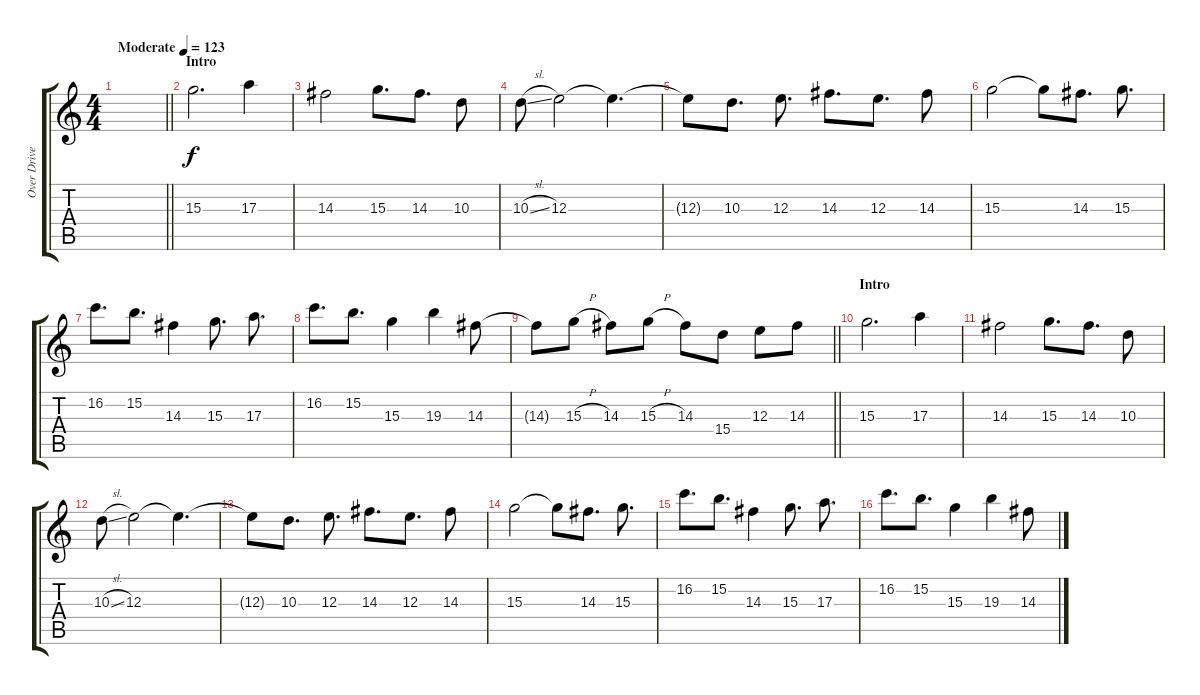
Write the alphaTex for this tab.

\track ("Over Driver 3" "Over Drive") {instrument electricguitarjazz}
\staff {score tabs}
\tuning (Db4 Ab3 E3 B2 Gb2 B1) {hide}
\ts (4 4)
\tempo (123 "Moderate")
\clef g2
\barLineRight lightlight
\ks c
|
\section ("" "Intro")
\ks aminor
15.3.2{d} 17.3.4 |
14.3.2 15.3.8{d} 14.3.8{d} 10.3.8 |
10.3{sl}.8 12.3.2 12.3{t}.4{d} |
12.3{t}.8 10.3.8{d} 12.3.8{d} 14.3.8{d} 12.3.8{d} 14.3.8 |
15.3.2 15.3{t}.8 14.3.8{d} 15.3.8{d} |
16.2.8{d} 15.2.8{d} 14.3.4 15.3.8{d} 17.3.8{d} |
16.2.8{d} 15.2.8{d} 15.3.4 19.3.4 14.3.8 |
\barLineRight lightlight
14.3{t}.8 15.3{h}.8 14.3.8 15.3{h}.8 14.3.8 15.4.8 12.3.8 14.3.8 |
\section ("" "Intro")
15.3.2{d} 17.3.4 |
14.3.2 15.3.8{d} 14.3.8{d} 10.3.8 |
10.3{sl}.8 12.3.2 12.3{t}.4{d} |
12.3{t}.8 10.3.8{d} 12.3.8{d} 14.3.8{d} 12.3.8{d} 14.3.8 |
15.3.2 15.3{t}.8 14.3.8{d} 15.3.8{d} |
16.2.8{d} 15.2.8{d} 14.3.4 15.3.8{d} 17.3.8{d} |
16.2.8{d} 15.2.8{d} 15.3.4 19.3.4 14.3.8
